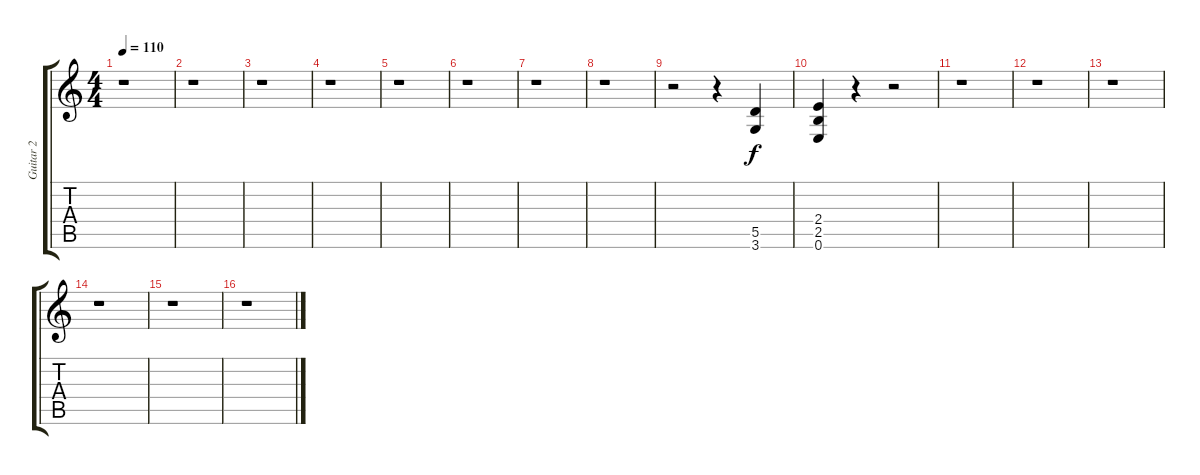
\track ("Guitar 2" "Guitar 2") {instrument electricguitarclean}
\staff {score tabs}
\tuning (E4 B3 G3 D3 A2 E2) {hide}
\ts (4 4)
\tempo 110
\clef g2
\ks c
r.1{dy f} |
r.1 |
r.1 |
r.1 |
r.1 |
r.1 |
r.1 |
r.1 |
r.2 r.4 (5.5 3.6).4 |
(2.4 2.5 0.6).4 r.4 r.2 |
r.1 |
r.1 |
r.1 |
r.1 |
r.1 |
r.1
